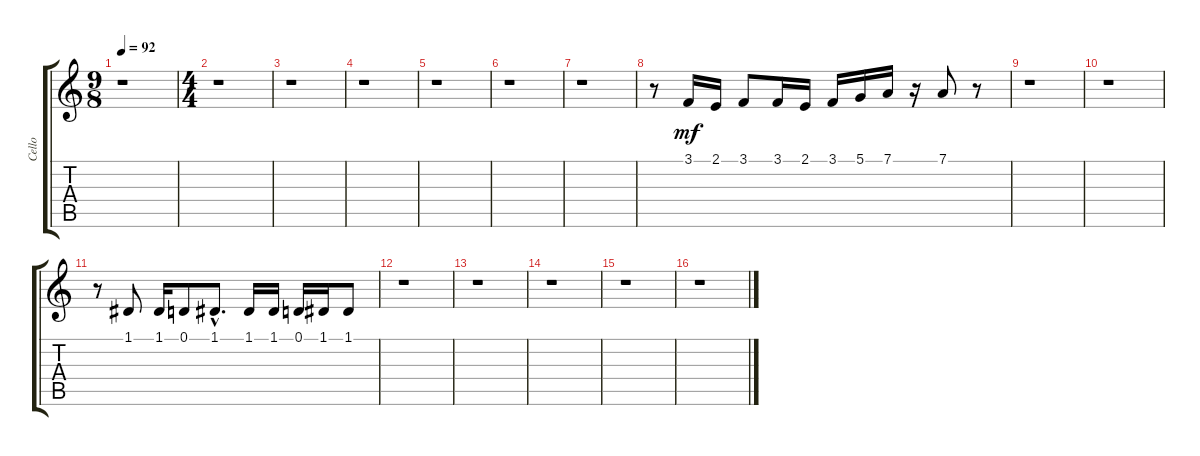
\track ("Cello" "Cello") {instrument cello}
\staff {score tabs}
\tuning (D4 A3 F3 C3 G2 C2) {hide}
\ts (9 8)
\tempo 92
\clef g2
\ks c
r.1{dy mf instrument cello} |
\ts (4 4)
r.1 |
r.1 |
r.1 |
r.1 |
r.1 |
r.1 |
r.8 3.1.16 2.1.16 3.1.8 3.1.16 2.1.16 3.1.16 5.1.16 7.1.16 r.16 7.1.8 r.8 |
r.1 |
r.1 |
r.8 1.1.8 1.1.16 0.1.8 1.1{hac}.8{d} 1.1.16 1.1.16 0.1.16 1.1.16 1.1.8 |
r.1 |
r.1 |
r.1 |
r.1 |
r.1
